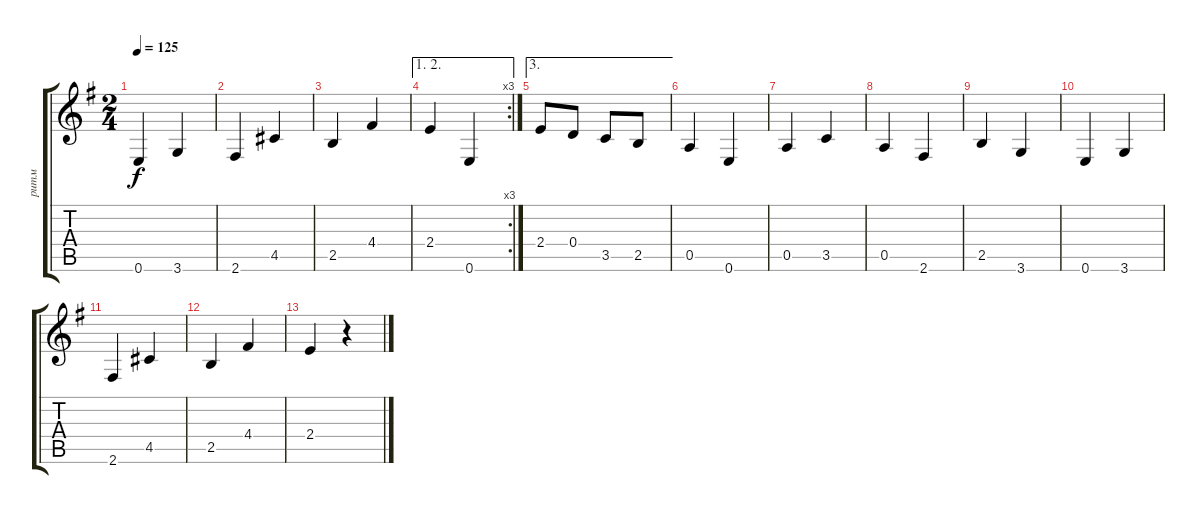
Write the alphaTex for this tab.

\track ("ритм" "ритм") {instrument acousticguitarsteel}
\staff {score tabs}
\tuning (E4 B3 G3 D3 A2 E2) {hide}
\ts (2 4)
\tempo 125
\clef g2
\ks eminor
0.6.4{dy f} 3.6.4 |
2.6.4 4.5.4 |
2.5.4 4.4.4 |
\ae (1 2)
\rc 3
2.4.4 0.6.4 |
\ae 3
2.4.8 0.4.8 3.5.8 2.5.8 |
0.5.4 0.6.4 |
0.5.4 3.5.4 |
0.5.4 2.6.4 |
2.5.4 3.6.4 |
0.6.4 3.6.4 |
2.6.4 4.5.4 |
2.5.4 4.4.4 |
2.4.4 r.4
